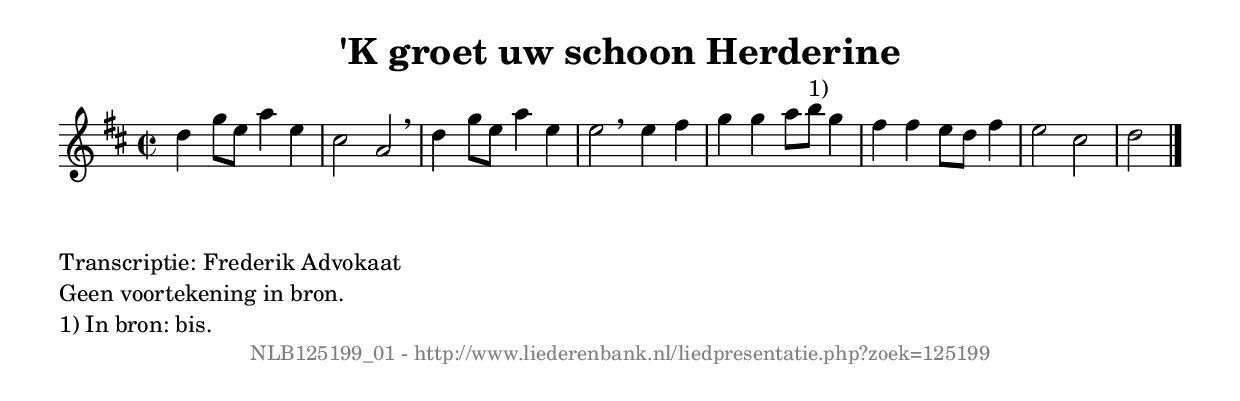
%
% produced by wce2krn 1.64 (7 June 2014)
%
\version"2.16"
#(append! paper-alist '(("long" . (cons (* 210 mm) (* 2000 mm)))))
#(set-default-paper-size "long")
sb = {\breathe}
mBreak = {\breathe }
bBreak = {\breathe }
x = {\once\override NoteHead #'style = #'cross }
gl=\glissando
itime={\override Staff.TimeSignature #'stencil = ##f }
ficta = {\once\set suggestAccidentals = ##t}
fine = {\once\override Score.RehearsalMark #'self-alignment-X = #1 \mark \markup {\italic{Fine}}}
dc = {\once\override Score.RehearsalMark #'self-alignment-X = #1 \mark \markup {\italic{D.C.}}}
dcf = {\once\override Score.RehearsalMark #'self-alignment-X = #1 \mark \markup {\italic{D.C. al Fine}}}
dcc = {\once\override Score.RehearsalMark #'self-alignment-X = #1 \mark \markup {\italic{D.C. al Coda}}}
ds = {\once\override Score.RehearsalMark #'self-alignment-X = #1 \mark \markup {\italic{D.S.}}}
dsf = {\once\override Score.RehearsalMark #'self-alignment-X = #1 \mark \markup {\italic{D.S. al Fine}}}
dsc = {\once\override Score.RehearsalMark #'self-alignment-X = #1 \mark \markup {\italic{D.S. al Coda}}}
pv = {\set Score.repeatCommands = #'((volta "1"))}
sv = {\set Score.repeatCommands = #'((volta "2"))}
tv = {\set Score.repeatCommands = #'((volta "3"))}
qv = {\set Score.repeatCommands = #'((volta "4"))}
xv = {\set Score.repeatCommands = #'((volta #f))}
\header{ tagline = ""
title = "'K groet uw schoon Herderine"
}
\score {{
\key d \major
\relative g'
{
\set melismaBusyProperties = #'()
\time 2/2
\tempo 4=120
\override Score.MetronomeMark #'transparent = ##t
\override Score.RehearsalMark #'break-visibility = #(vector #t #t #f)
d'4 g8 e a4 e cis2 a \sb d4 g8 e a4 e e2 \bar ":|" \bBreak
e4 fis | g g a8 b^"1)" g4 fis fis e8 d fis4 e2 cis d \bar "|."
 }}
 \midi { }
 \layout {
            indent = 0.0\cm
}
}
\markup { \wordwrap-string #" 
Transcriptie: Frederik Advokaat

Geen voortekening in bron.

1) In bron: bis.
"}
\markup { \vspace #0 } \markup { \with-color #grey \fill-line { \center-column { \smaller "NLB125199_01 - http://www.liederenbank.nl/liedpresentatie.php?zoek=125199" } } }
